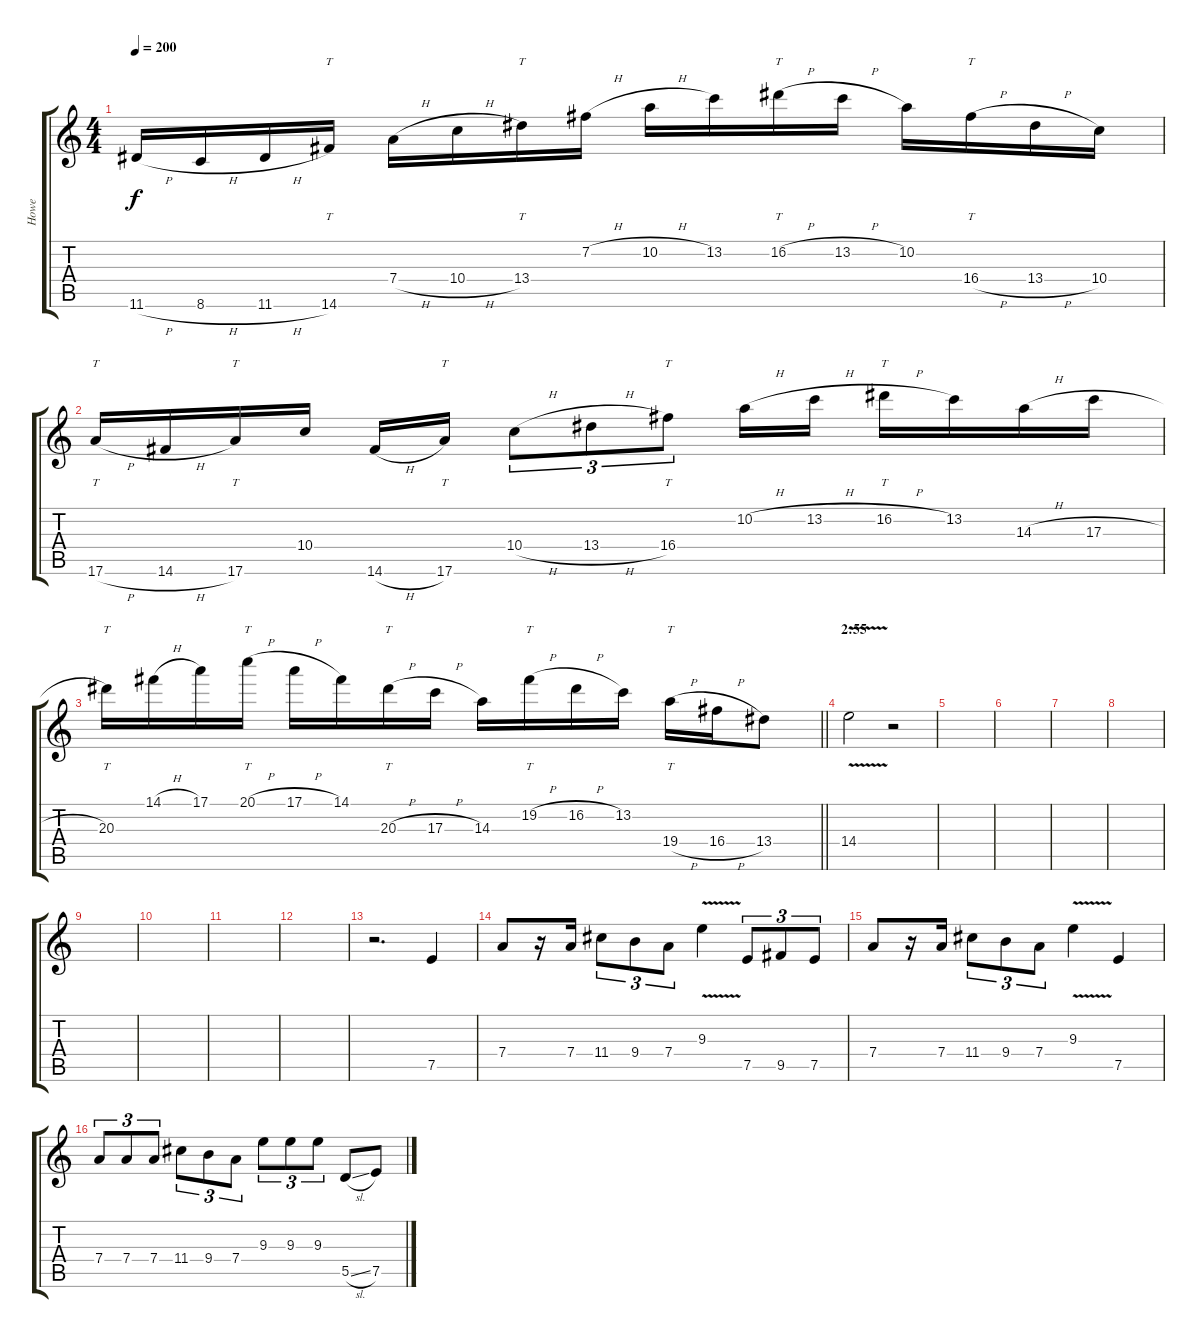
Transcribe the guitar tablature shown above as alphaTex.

\track ("Howe" "Howe") {instrument distortionguitar}
\staff {score tabs}
\tuning (E4 B3 G3 D3 A2 E2) {hide}
\ts (4 4)
\tempo 200
\clef g2
\ks c
11.6{h}.16{dy f} 8.6{h}.16 11.6{h}.16 14.6.16{tt} 7.4{h}.16 10.4{h}.16 13.4.16{tt} 7.2{h}.16 10.2{h}.16 13.2.16 16.2{h}.16{tt} 13.2{h}.16 10.2.16 16.4{h}.16{tt} 13.4{h}.16 10.4.16 |
17.6{h}.16{tt} 14.6{h}.16 17.6.16{tt} 10.4.16 14.6{h}.16 17.6.16{tt} 10.4{h}.8{tu (3 2)} 13.4{h}.8{tu (3 2)} 16.4.8{tt tu (3 2)} 10.2{h}.16 13.2{h}.16 16.2{h}.16{tt} 13.2.16 14.3{h}.16 17.3{h}.16 |
\barLineRight lightlight
20.3.16{tt} 14.1{h}.16 17.1.16 20.1{h}.16{tt} 17.1{h}.16 14.1.16 20.3{h}.16{tt} 17.3{h}.16 14.3.16 19.2{h}.16{tt} 16.2{h}.16 13.2.16 19.4{h}.16{tt} 16.4{h}.16 13.4.8 |
\section ("" "2:55")
14.4{v}.2 r.2 |
|
|
|
|
|
|
|
|
r.2{d} 7.5.4 |
7.4.8 r.16 7.4.16 11.4.8{tu (3 2)} 9.4.8{tu (3 2)} 7.4.8{tu (3 2)} 9.3{v}.4 7.5.8{tu (3 2)} 9.5.8{tu (3 2)} 7.5.8{tu (3 2)} |
7.4.8 r.16 7.4.16 11.4.8{tu (3 2)} 9.4.8{tu (3 2)} 7.4.8{tu (3 2)} 9.3{v}.4 7.5.4 |
7.4.8{tu (3 2)} 7.4.8{tu (3 2)} 7.4.8{tu (3 2)} 11.4.8{tu (3 2)} 9.4.8{tu (3 2)} 7.4.8{tu (3 2)} 9.3.8{tu (3 2)} 9.3.8{tu (3 2)} 9.3.8{tu (3 2)} 5.5{sl}.8 7.5.8
